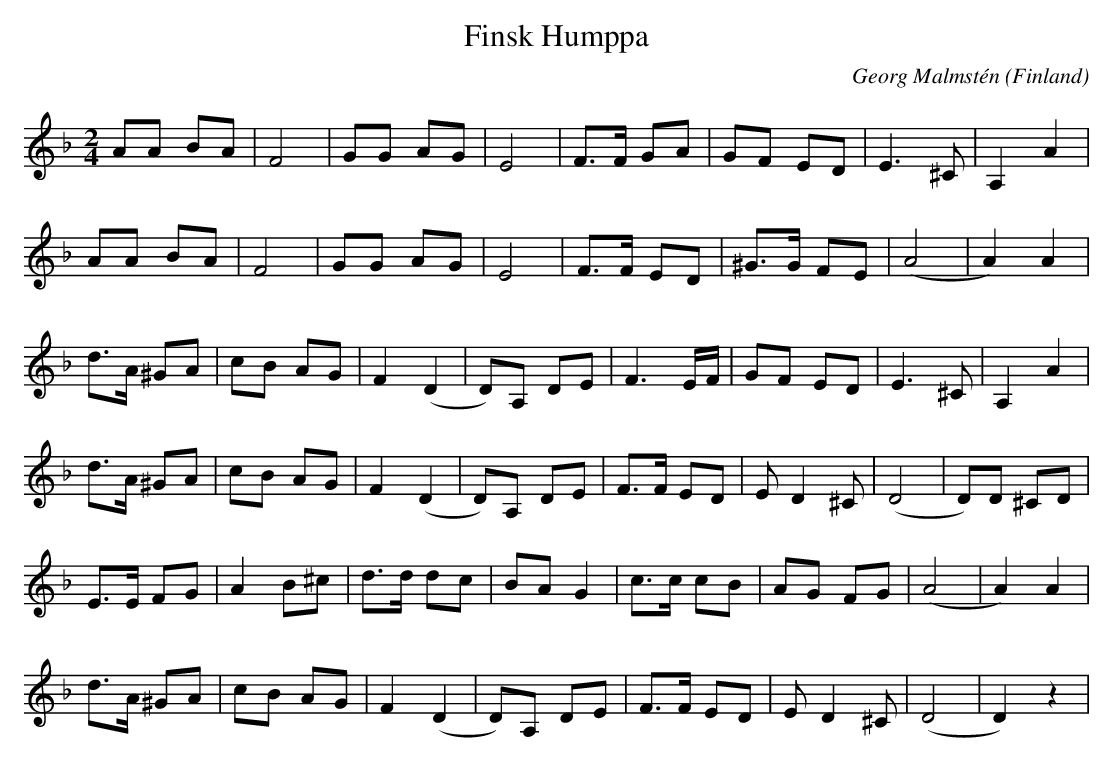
X:1
T:Finsk Humppa
C:Georg Malmstén
O:Finland
M:2/4
L:1/8
K:Dm
AA BA | F4 | GG AG | E4 | F>F GA | GF ED | E3 ^C | A,2 A2 |
AA BA | F4 | GG AG | E4 | F>F ED | ^G>G FE | (A4 | A2) A2 |
d>A ^GA | cB AG | F2 (D2 | D)A, DE | F3 E/F/ | GF ED | E3 ^C| A,2 A2 |
d>A ^GA | cB AG | F2 (D2 | D)A, DE | F>F ED | E D2 ^C | (D4 | D)D ^CD |
E>E FG | A2 B^c | d>d dc | BA G2 | c>c cB | AG FG | (A4 | A2) A2 |
d>A ^GA | cB AG | F2 (D2 | D)A, DE | F>F ED | E D2 ^C | (D4 | D2) z2 |
